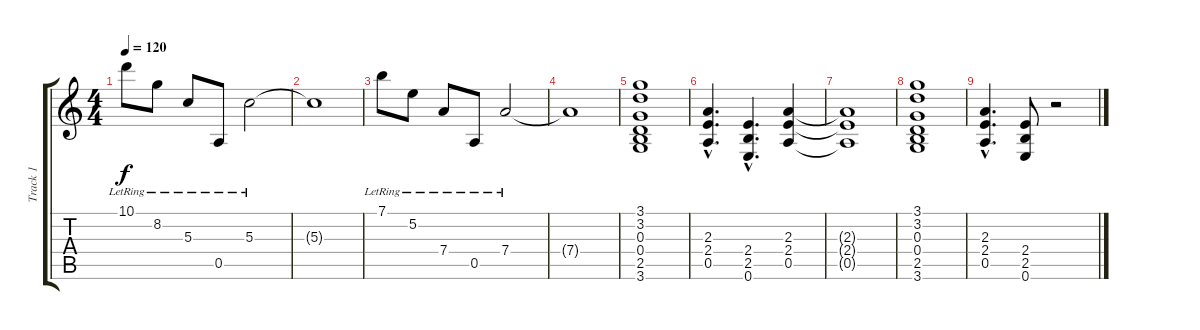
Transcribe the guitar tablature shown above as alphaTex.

\track ("Track 1" "Track 1") {instrument acousticguitarnylon}
\staff {score tabs}
\tuning (E4 B3 G3 D3 A2 E2) {hide}
\ts (4 4)
\tempo 120
\clef g2
\ks c
10.1{lr}.8{dy f} 8.2{lr}.8 5.3{lr}.8 0.5{lr}.8 5.3{lr}.2 |
5.3{t}.1 |
7.1{lr}.8 5.2{lr}.8 7.4{lr}.8 0.5{lr}.8 7.4{lr}.2 |
7.4{t}.1 |
(3.1 3.2 0.3 0.4 2.5 3.6).1{instrument overdrivenguitar} |
(2.3{hac} 2.4{hac} 0.5{hac}).4{d} (2.4{hac} 2.5{hac} 0.6{hac}).4{d} (2.3 2.4 0.5).4 |
(2.3{t} 2.4{t} 0.5{t}).1 |
(3.1 3.2 0.3 0.4 2.5 3.6).1 |
(2.3{hac} 2.4{hac} 0.5{hac}).4{d} (2.4 2.5 0.6).8 r.2
